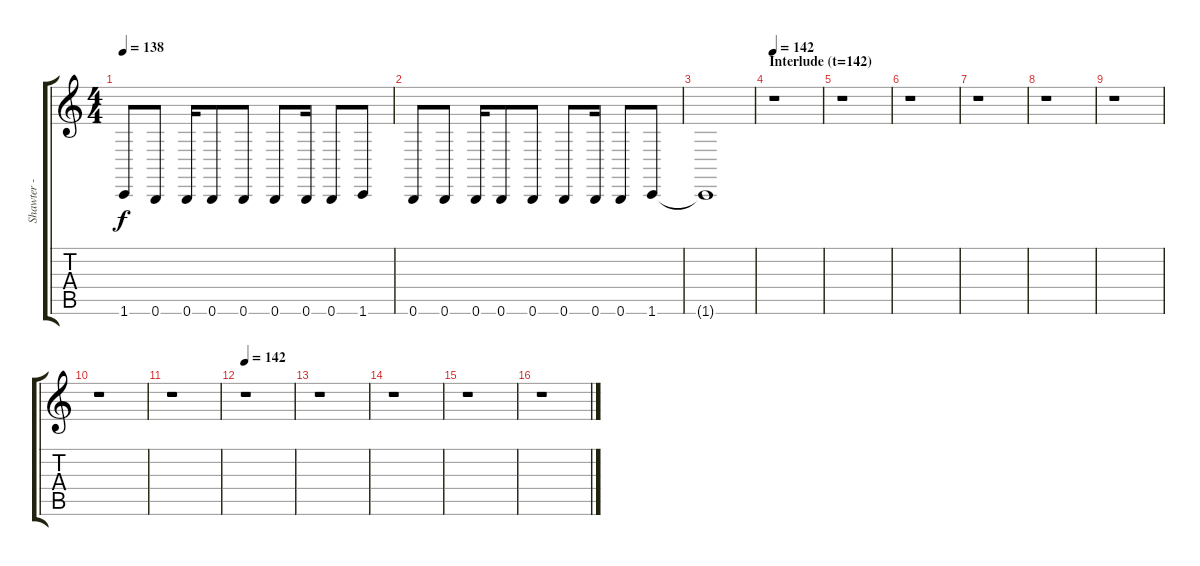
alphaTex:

\track ("Shawter - Machines 1" "Shawter - ") {instrument fx4atmosphere}
\staff {score tabs}
\tuning (Db4 Ab3 E3 B2 Gb2 B1) {hide}
\ts (4 4)
\tempo 138
\clef g2
\ks c
1.6{t}.8{dy f} 0.6.8 0.6.16 0.6.8 0.6.8 0.6.8 0.6.16 0.6.8 1.6.8 |
0.6.8 0.6.8 0.6.16 0.6.8 0.6.8 0.6.8 0.6.16 0.6.8 1.6.8 |
1.6{t}.1 |
\section ("" "Interlude (t=142)")
\tempo 142
r.1 |
r.1 |
r.1 |
r.1 |
r.1 |
r.1 |
r.1 |
r.1 |
\section ("" "")
\tempo 142
r.1 |
r.1 |
r.1 |
r.1 |
r.1
